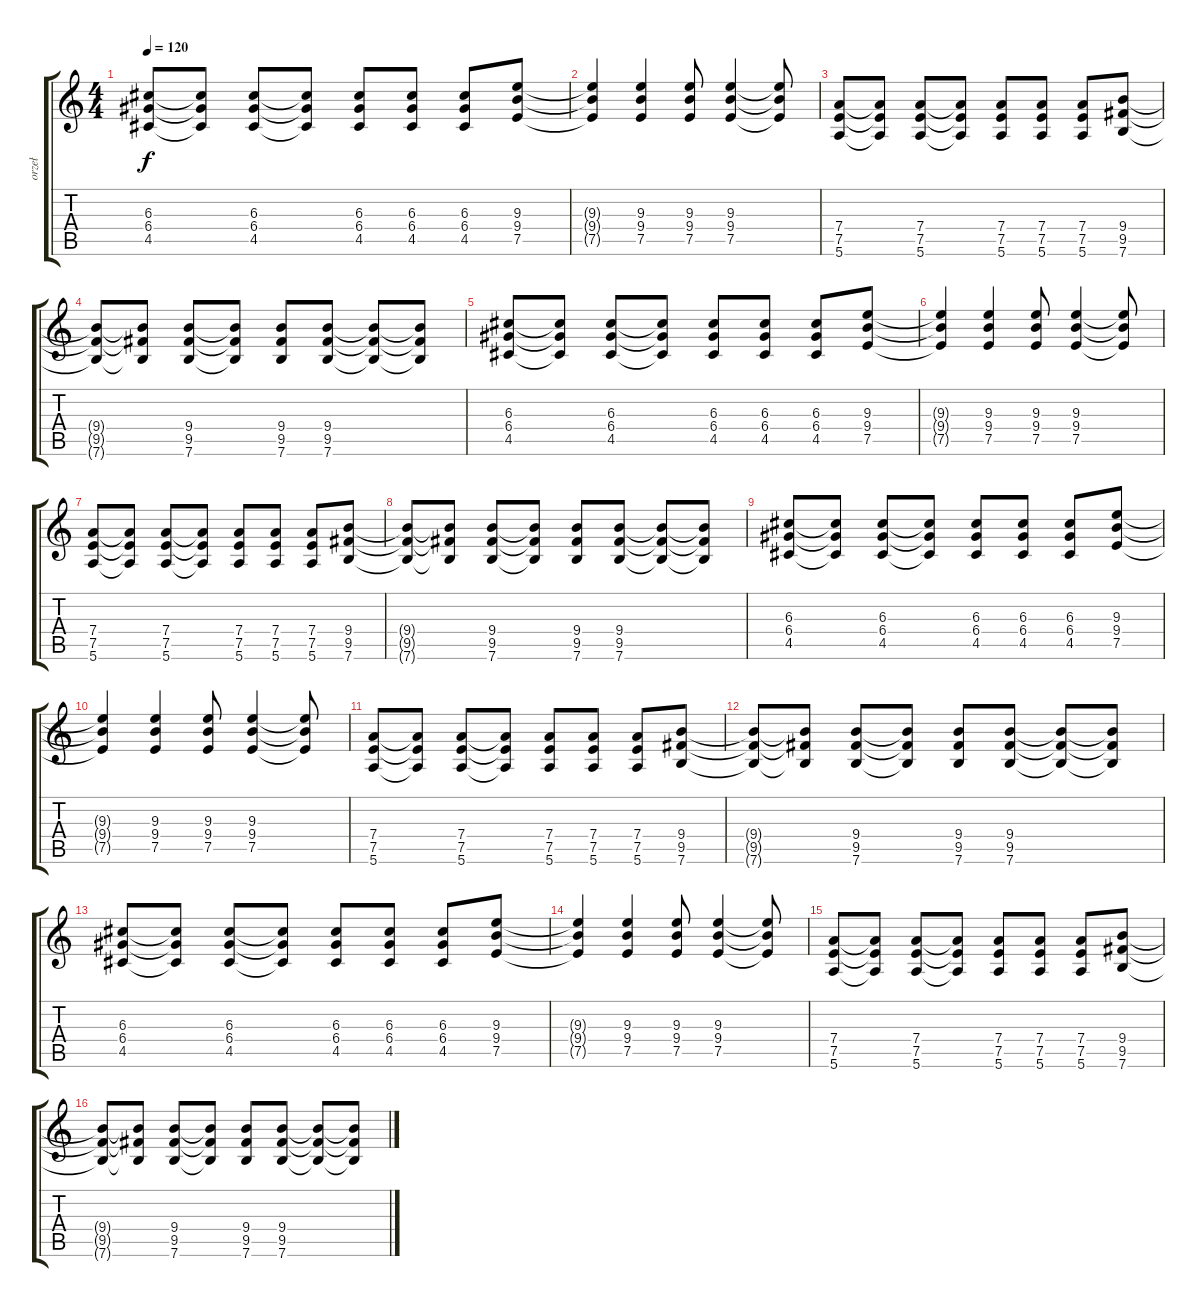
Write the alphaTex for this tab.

\track ("orzeł" "orzeł") {instrument overdrivenguitar}
\staff {score tabs}
\tuning (E4 B3 G3 D3 A2 E2) {hide}
\ts (4 4)
\tempo 120
\clef g2
\ks c
(6.3 6.4 4.5).8{dy f} (6.3{t} 6.4{t} 4.5{t}).8 (6.3 6.4 4.5).8 (6.3{t} 6.4{t} 4.5{t}).8 (6.3 6.4 4.5).8 (6.3 6.4 4.5).8 (6.3 6.4 4.5).8 (9.3 9.4 7.5).8 |
(9.3{t} 9.4{t} 7.5{t}).4 (9.3 9.4 7.5).4 (9.3 9.4 7.5).8 (9.3 9.4 7.5).4 (9.3{t} 9.4{t} 7.5{t}).8 |
(7.4 7.5 5.6).8 (7.4{t} 7.5{t} 5.6{t}).8 (7.4 7.5 5.6).8 (7.4{t} 7.5{t} 5.6{t}).8 (7.4 7.5 5.6).8 (7.4 7.5 5.6).8 (7.4 7.5 5.6).8 (9.4 9.5 7.6).8 |
(9.4{t} 9.5{t} 7.6{t}).8 (9.4{t} 9.5{t} 7.6{t}).8 (9.4 9.5 7.6).8 (9.4{t} 9.5{t} 7.6{t}).8 (9.4 9.5 7.6).8 (9.4 9.5 7.6).8 (9.4{t} 9.5{t} 7.6{t}).8 (9.4{t} 9.5{t} 7.6{t}).8 |
(6.3 6.4 4.5).8 (6.3{t} 6.4{t} 4.5{t}).8 (6.3 6.4 4.5).8 (6.3{t} 6.4{t} 4.5{t}).8 (6.3 6.4 4.5).8 (6.3 6.4 4.5).8 (6.3 6.4 4.5).8 (9.3 9.4 7.5).8 |
(9.3{t} 9.4{t} 7.5{t}).4 (9.3 9.4 7.5).4 (9.3 9.4 7.5).8 (9.3 9.4 7.5).4 (9.3{t} 9.4{t} 7.5{t}).8 |
(7.4 7.5 5.6).8 (7.4{t} 7.5{t} 5.6{t}).8 (7.4 7.5 5.6).8 (7.4{t} 7.5{t} 5.6{t}).8 (7.4 7.5 5.6).8 (7.4 7.5 5.6).8 (7.4 7.5 5.6).8 (9.4 9.5 7.6).8 |
(9.4{t} 9.5{t} 7.6{t}).8 (9.4{t} 9.5{t} 7.6{t}).8 (9.4 9.5 7.6).8 (9.4{t} 9.5{t} 7.6{t}).8 (9.4 9.5 7.6).8 (9.4 9.5 7.6).8 (9.4{t} 9.5{t} 7.6{t}).8 (9.4{t} 9.5{t} 7.6{t}).8 |
(6.3 6.4 4.5).8 (6.3{t} 6.4{t} 4.5{t}).8 (6.3 6.4 4.5).8 (6.3{t} 6.4{t} 4.5{t}).8 (6.3 6.4 4.5).8 (6.3 6.4 4.5).8 (6.3 6.4 4.5).8 (9.3 9.4 7.5).8 |
(9.3{t} 9.4{t} 7.5{t}).4 (9.3 9.4 7.5).4 (9.3 9.4 7.5).8 (9.3 9.4 7.5).4 (9.3{t} 9.4{t} 7.5{t}).8 |
(7.4 7.5 5.6).8 (7.4{t} 7.5{t} 5.6{t}).8 (7.4 7.5 5.6).8 (7.4{t} 7.5{t} 5.6{t}).8 (7.4 7.5 5.6).8 (7.4 7.5 5.6).8 (7.4 7.5 5.6).8 (9.4 9.5 7.6).8 |
(9.4{t} 9.5{t} 7.6{t}).8 (9.4{t} 9.5{t} 7.6{t}).8 (9.4 9.5 7.6).8 (9.4{t} 9.5{t} 7.6{t}).8 (9.4 9.5 7.6).8 (9.4 9.5 7.6).8 (9.4{t} 9.5{t} 7.6{t}).8 (9.4{t} 9.5{t} 7.6{t}).8 |
(6.3 6.4 4.5).8 (6.3{t} 6.4{t} 4.5{t}).8 (6.3 6.4 4.5).8 (6.3{t} 6.4{t} 4.5{t}).8 (6.3 6.4 4.5).8 (6.3 6.4 4.5).8 (6.3 6.4 4.5).8 (9.3 9.4 7.5).8 |
(9.3{t} 9.4{t} 7.5{t}).4 (9.3 9.4 7.5).4 (9.3 9.4 7.5).8 (9.3 9.4 7.5).4 (9.3{t} 9.4{t} 7.5{t}).8 |
(7.4 7.5 5.6).8 (7.4{t} 7.5{t} 5.6{t}).8 (7.4 7.5 5.6).8 (7.4{t} 7.5{t} 5.6{t}).8 (7.4 7.5 5.6).8 (7.4 7.5 5.6).8 (7.4 7.5 5.6).8 (9.4 9.5 7.6).8 |
(9.4{t} 9.5{t} 7.6{t}).8 (9.4{t} 9.5{t} 7.6{t}).8 (9.4 9.5 7.6).8 (9.4{t} 9.5{t} 7.6{t}).8 (9.4 9.5 7.6).8 (9.4 9.5 7.6).8 (9.4{t} 9.5{t} 7.6{t}).8 (9.4{t} 9.5{t} 7.6{t}).8
